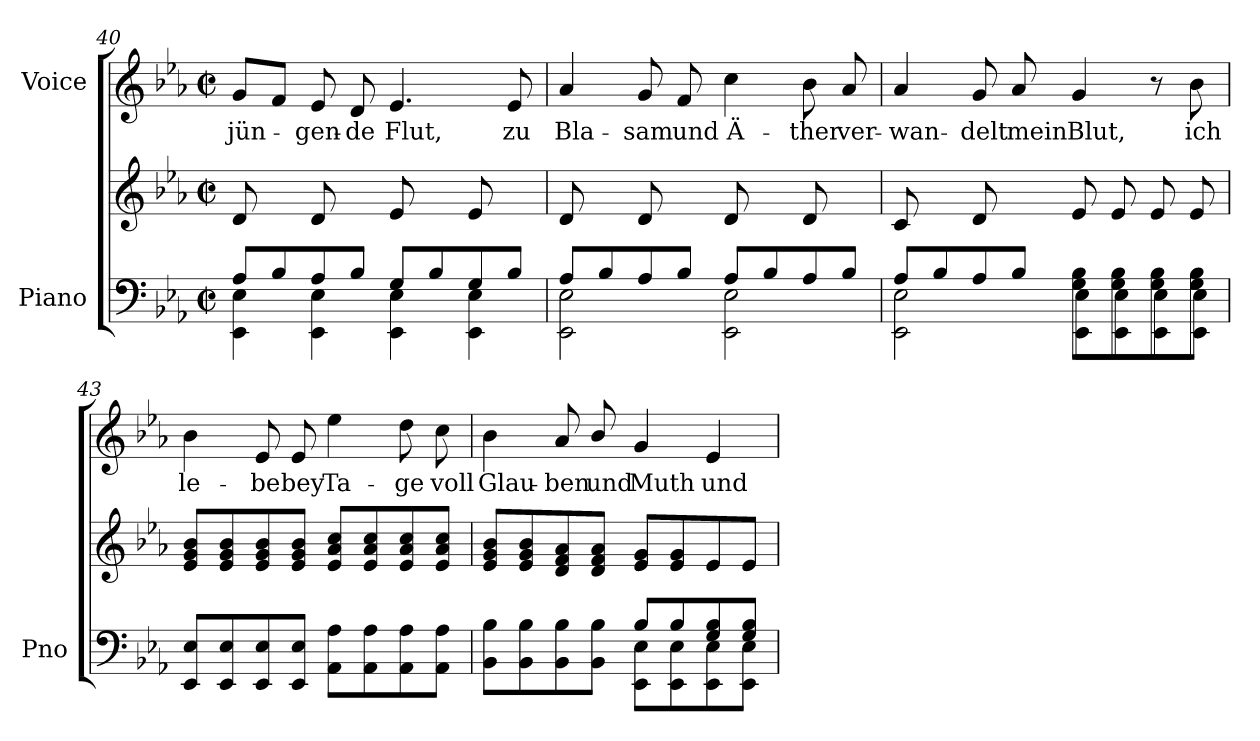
**kern	**kern	**kern	**text
*part2	*part2	*part1	*part1
*staff3	*staff2	*staff1	*staff1
*I"Piano	*	*I"Voice	*
*I'Pno	*	*	*
*clefF4	*clefG2	*clefG2	*
*k[b-e-a-]	*k[b-e-a-]	*k[b-e-a-]	*
*M2/2	*M2/2	*M2/2	*
*met(c|)	*met(c|)	*met(c|)	*
=40	=40	=40	=40
*^	*	*	*
*	*^	*	*	*
!	!	!	!	!	!LO:LY:b
8ryy	4EE-\ 4E-\	8A-/L	8d/L	8g/L	-jün-
8B-/	.	8B-/	8ryy	8f/J	.
!	!	!	!	!	!LO:LY:b
8ryy	4EE-\ 4E-\	8A-/	8d/	8e-/	-gen-
!	!	!	!	!	!LO:LY:b
8B-/J	.	8B-/J	8ryy	8d/	-de
!	!	!	!	!	!LO:LY:b
8ryy	4EE-\ 4E-\	8G/L	8e-/L	4.e-/	Flut,
8B-/	.	8B-/	8ryy	.	.
8ryy	4EE-\ 4E-\	8G/	8e-/	.	.
!	!	!	!	!	!LO:LY:b
8B-/J	.	8B-/J	8ryy	8e-/	zu
=41	=41	=41	=41	=41	=41
!	!	!	!	!	!LO:LY:b
8ryy	2EE-\ 2E-\	8A-/L	8d/L	4a-/	Bla-
8B-/	.	8B-/	8ryy	.	.
!	!	!	!	!	!LO:LY:b
8ryy	.	8A-/	8d/	8g/	-sam
!	!	!	!	!	!LO:LY:b
8B-/J	.	8B-/J	8ryy	8f/	und
!	!	!	!	!	!LO:LY:b
8ryy	2EE-\ 2E-\	8A-/L	8d/L	4cc\	Ä-
8B-/	.	8B-/	8ryy	.	.
!	!	!	!	!	!LO:LY:b
8ryy	.	8A-/	8d/	8b-\	-ther
!	!	!	!	!	!LO:LY:b
8B-/J	.	8B-/J	8ryy	8a-/	ver-
!!LO:LB:g=z
=42	=42	=42	=42	=42	=42
*	*	*^	*^	*	*
!	!	!	!	!	!	!	!LO:LY:b
8ryy	2ryy	2EE-\ 2E-\	8A-/L	8c/L	2ryy	4a-/	-wan-
8B-/	.	.	8B-/	8ryy	.	.	.
!	!	!	!	!	!	!	!LO:LY:b
8ryy	.	.	8A-/	8d/	.	8g/	-delt
!	!	!	!	!	!	!	!LO:LY:b
8B-/J	.	.	8B-/J	8ryy	.	8a-/	mein
!	!	!	!	!	!	!	!LO:LY:b
2ryy	8G\ 8B-\L	8EE-\ 8E-\L	2ryy	8e-/L	2ryy	4g/	Blut,
.	8G\ 8B-\	8EE-\ 8E-\	.	8e-/	.	.	.
.	8G\ 8B-\	8EE-\ 8E-\	.	8e-/	.	8r	.
!	!	!	!	!	!	!	!LO:LY:b
.	8G\ 8B-\J	8EE-\ 8E-\J	.	8e-/J	.	8b-\	ich
*	*	*v	*v	*	*	*	*
*	*	*	*v	*v	*	*
=43	=43	=43	=43	=43	=43
!	!	!	!	!	!LO:LY:b
*v	*v	*v	*	*	*
8EE-/ 8E-/L	8e-/ 8g/ 8b-/L	4b-\	le-
8EE-/ 8E-/	8e-/ 8g/ 8b-/	.	.
!	!	!	!LO:LY:b
8EE-/ 8E-/	8e-/ 8g/ 8b-/	8e-/	-be
!	!	!	!LO:LY:b
8EE-/ 8E-/J	8e-/ 8g/ 8b-/J	8e-/	bey
!	!	!	!LO:LY:b
8AA-\ 8A-\L	8e-/ 8a-/ 8cc/L	4ee-\	Ta-
8AA-\ 8A-\	8e-/ 8a-/ 8cc/	.	.
!	!	!	!LO:LY:b
8AA-\ 8A-\	8e-/ 8a-/ 8cc/	8dd\	-ge
!	!	!	!LO:LY:b
8AA-\ 8A-\J	8e-/ 8a-/ 8cc/J	8cc\	voll
=44	=44	=44	=44
*^	*	*	*
!	!	!	!	!LO:LY:b
8BB-\ 8B-\L	2ryy	8e-/ 8g/ 8b-/L	4b-\	Glau-
8BB-\ 8B-\	.	8e-/ 8g/ 8b-/	.	.
!	!	!	!	!LO:LY:b
8BB-\ 8B-\	.	8d/ 8f/ 8a-/	8a-/	-ben
!	!	!	!	!LO:LY:b
8BB-\ 8B-\J	.	8d/ 8f/ 8a-/J	8b-/	und
!	!	!	!	!LO:LY:b
8EE-\ 8E-\L	8B-/L	8e-/ 8g/L	4g/	Muth
8EE-\ 8E-\	8B-/	8e-/ 8g/	.	.
!	!	!	!	!LO:LY:b
8EE-\ 8E-\	8G/ 8B-/	8e-/	4e-/	und
8EE-\ 8E-\J	8G/ 8B-/J	8e-/J	.	.
*v	*v	*	*	*
=	=	=	=
*-	*-	*-	*-
